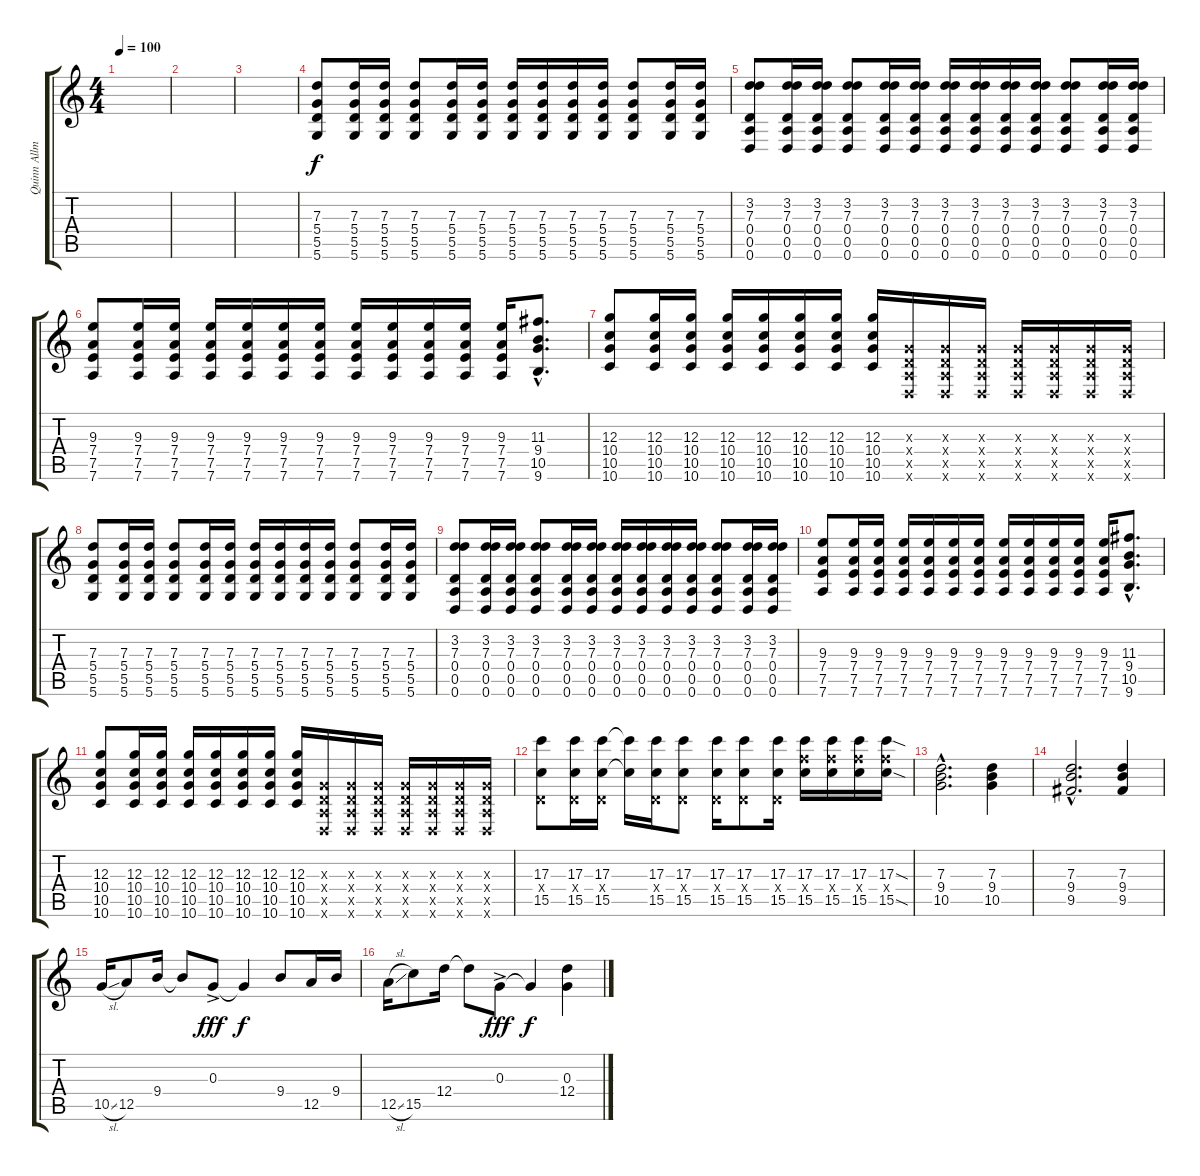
\track ("Quinn Allman-guitar 5" "Quinn Allm") {instrument overdrivenguitar}
\staff {score tabs}
\tuning (E4 B3 G3 D3 A2 D2) {hide}
\ts (4 4)
\tempo 100
\clef g2
\ks c
|
|
|
(7.3 5.4 5.5 5.6).8 (7.3 5.4 5.5 5.6).16 (7.3 5.4 5.5 5.6).16 (7.3 5.4 5.5 5.6).8 (7.3 5.4 5.5 5.6).16 (7.3 5.4 5.5 5.6).16 (7.3 5.4 5.5 5.6).16 (7.3 5.4 5.5 5.6).16 (7.3 5.4 5.5 5.6).16 (7.3 5.4 5.5 5.6).16 (7.3 5.4 5.5 5.6).8 (7.3 5.4 5.5 5.6).16 (7.3 5.4 5.5 5.6).16 |
(3.2 7.3 0.4 0.5 0.6).8 (3.2 7.3 0.4 0.5 0.6).16 (3.2 7.3 0.4 0.5 0.6).16 (3.2 7.3 0.4 0.5 0.6).8 (3.2 7.3 0.4 0.5 0.6).16 (3.2 7.3 0.4 0.5 0.6).16 (3.2 7.3 0.4 0.5 0.6).16 (3.2 7.3 0.4 0.5 0.6).16 (3.2 7.3 0.4 0.5 0.6).16 (3.2 7.3 0.4 0.5 0.6).16 (3.2 7.3 0.4 0.5 0.6).8 (3.2 7.3 0.4 0.5 0.6).16 (3.2 7.3 0.4 0.5 0.6).16 |
(9.3 7.4 7.5 7.6).8 (9.3 7.4 7.5 7.6).16 (9.3 7.4 7.5 7.6).16 (9.3 7.4 7.5 7.6).16 (9.3 7.4 7.5 7.6).16 (9.3 7.4 7.5 7.6).16 (9.3 7.4 7.5 7.6).16 (9.3 7.4 7.5 7.6).16 (9.3 7.4 7.5 7.6).16 (9.3 7.4 7.5 7.6).16 (9.3 7.4 7.5 7.6).16 (9.3 7.4 7.5 7.6).16 (11.3{hac} 9.4{hac} 10.5{hac} 9.6{hac}).8{d} |
(12.3 10.4 10.5 10.6).8 (12.3 10.4 10.5 10.6).16 (12.3 10.4 10.5 10.6).16 (12.3 10.4 10.5 10.6).16 (12.3 10.4 10.5 10.6).16 (12.3 10.4 10.5 10.6).16 (12.3 10.4 10.5 10.6).16 (12.3 10.4 10.5 10.6).16 (0.3{x} 0.4{x} 0.5{x} 0.6{x}).16 (0.3{x} 0.4{x} 0.5{x} 0.6{x}).16 (0.3{x} 0.4{x} 0.5{x} 0.6{x}).16 (0.3{x} 0.4{x} 0.5{x} 0.6{x}).16 (0.3{x} 0.4{x} 0.5{x} 0.6{x}).16 (0.3{x} 0.4{x} 0.5{x} 0.6{x}).16 (0.3{x} 0.4{x} 0.5{x} 0.6{x}).16 |
(7.3 5.4 5.5 5.6).8 (7.3 5.4 5.5 5.6).16 (7.3 5.4 5.5 5.6).16 (7.3 5.4 5.5 5.6).8 (7.3 5.4 5.5 5.6).16 (7.3 5.4 5.5 5.6).16 (7.3 5.4 5.5 5.6).16 (7.3 5.4 5.5 5.6).16 (7.3 5.4 5.5 5.6).16 (7.3 5.4 5.5 5.6).16 (7.3 5.4 5.5 5.6).8 (7.3 5.4 5.5 5.6).16 (7.3 5.4 5.5 5.6).16 |
(3.2 7.3 0.4 0.5 0.6).8 (3.2 7.3 0.4 0.5 0.6).16 (3.2 7.3 0.4 0.5 0.6).16 (3.2 7.3 0.4 0.5 0.6).8 (3.2 7.3 0.4 0.5 0.6).16 (3.2 7.3 0.4 0.5 0.6).16 (3.2 7.3 0.4 0.5 0.6).16 (3.2 7.3 0.4 0.5 0.6).16 (3.2 7.3 0.4 0.5 0.6).16 (3.2 7.3 0.4 0.5 0.6).16 (3.2 7.3 0.4 0.5 0.6).8 (3.2 7.3 0.4 0.5 0.6).16 (3.2 7.3 0.4 0.5 0.6).16 |
(9.3 7.4 7.5 7.6).8 (9.3 7.4 7.5 7.6).16 (9.3 7.4 7.5 7.6).16 (9.3 7.4 7.5 7.6).16 (9.3 7.4 7.5 7.6).16 (9.3 7.4 7.5 7.6).16 (9.3 7.4 7.5 7.6).16 (9.3 7.4 7.5 7.6).16 (9.3 7.4 7.5 7.6).16 (9.3 7.4 7.5 7.6).16 (9.3 7.4 7.5 7.6).16 (9.3 7.4 7.5 7.6).16 (11.3{hac} 9.4{hac} 10.5{hac} 9.6{hac}).8{d} |
(12.3 10.4 10.5 10.6).8 (12.3 10.4 10.5 10.6).16 (12.3 10.4 10.5 10.6).16 (12.3 10.4 10.5 10.6).16 (12.3 10.4 10.5 10.6).16 (12.3 10.4 10.5 10.6).16 (12.3 10.4 10.5 10.6).16 (12.3 10.4 10.5 10.6).16 (0.3{x} 0.4{x} 0.5{x} 0.6{x}).16 (0.3{x} 0.4{x} 0.5{x} 0.6{x}).16 (0.3{x} 0.4{x} 0.5{x} 0.6{x}).16 (0.3{x} 0.4{x} 0.5{x} 0.6{x}).16 (0.3{x} 0.4{x} 0.5{x} 0.6{x}).16 (0.3{x} 0.4{x} 0.5{x} 0.6{x}).16 (0.3{x} 0.4{x} 0.5{x} 0.6{x}).16 |
(17.3 0.4{x} 15.5).8 (17.3 0.4{x} 15.5).16 (17.3 0.4{x} 15.5).16 (17.3{t} 15.5{t}).16 (17.3 0.4{x} 15.5).16 (17.3 0.4{x} 15.5).8 (17.3 0.4{x} 15.5).16 (17.3 0.4{x} 15.5).8 (17.3 0.4{x} 15.5).16 (17.3 15.4{x} 15.5).16 (17.3 15.4{x} 15.5).16 (17.3 15.4{x} 15.5).16 (17.3{sod} 15.4{x} 15.5{sod}).16 |
(7.3{hac} 9.4{hac} 10.5{hac}).2{d} (7.3 9.4 10.5).4 |
(7.3{hac} 9.4{hac} 9.5{hac}).2{d} (7.3 9.4 9.5).4 |
10.5{sl}.16 12.5.8 9.4.16 9.4{t}.8 0.3{ac}.8{dy fff} 0.3{t}.4{dy f} 9.4.8 12.5.16 9.4.16 |
12.5{sl}.16 15.5.8 12.4.16 12.4{t}.8 0.3{ac}.8{dy fff} 0.3{t}.4{dy f} (0.3 12.4).4
